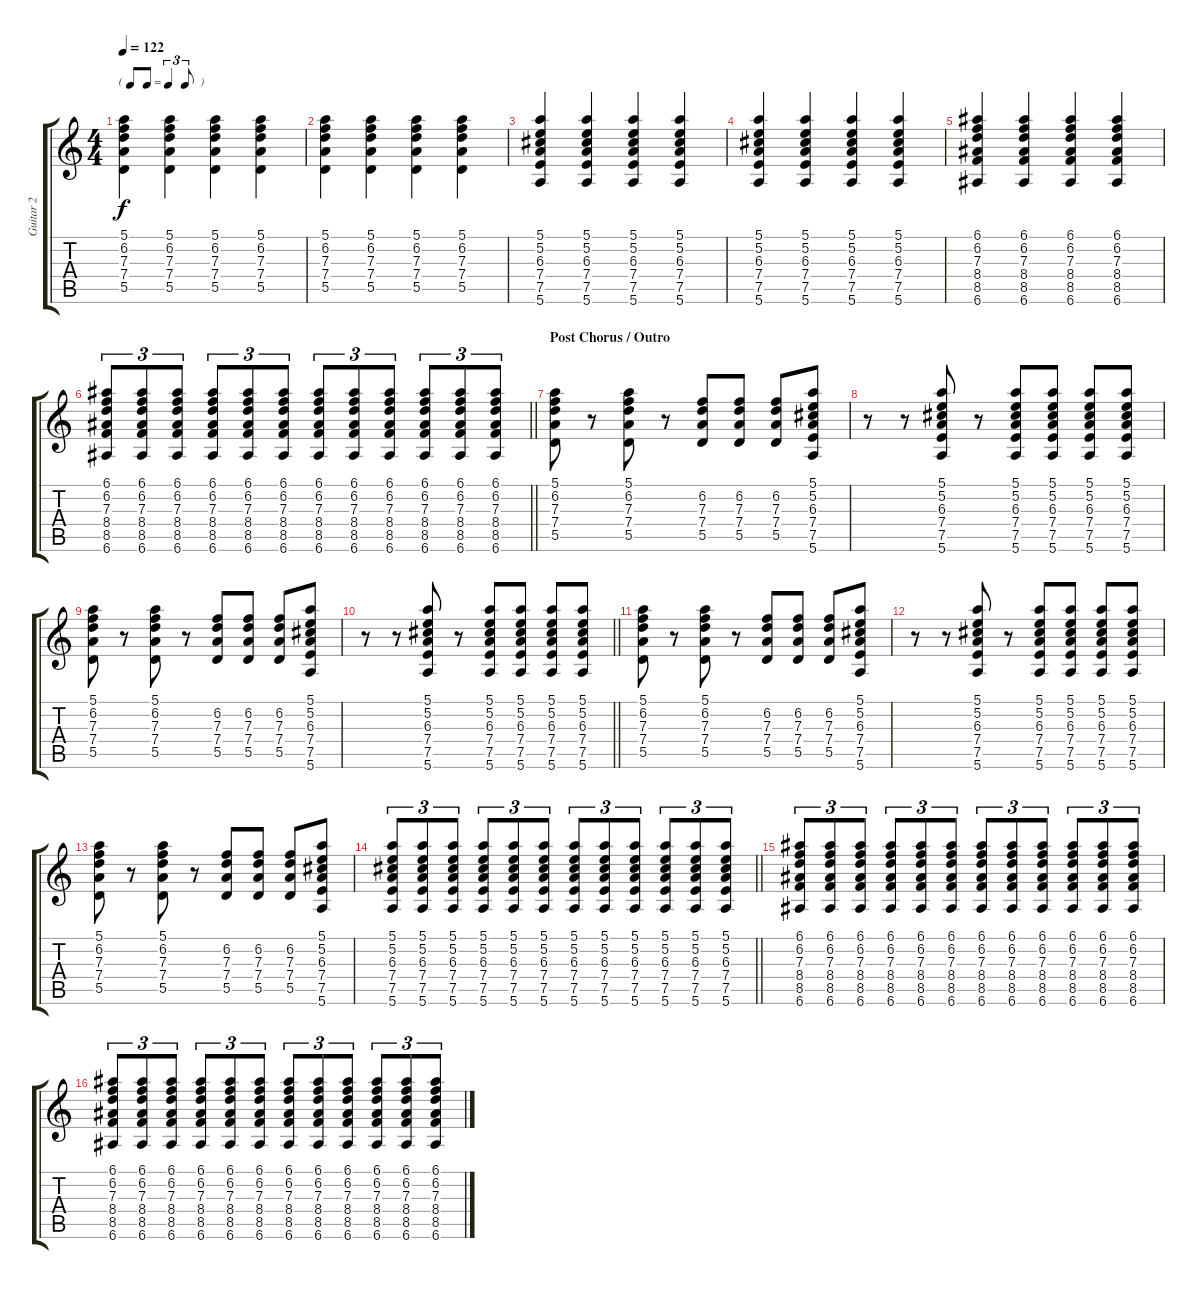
\track ("Guitar 2" "Guitar 2") {instrument distortionguitar}
\staff {score tabs}
\tuning (E4 B3 G3 D3 A2 E2) {hide}
\ts (4 4)
\tf triplet8th
\tempo 122
\clef g2
\ks c
(5.1 6.2 7.3 7.4 5.5).4{dy f} (5.1 6.2 7.3 7.4 5.5).4 (5.1 6.2 7.3 7.4 5.5).4 (5.1 6.2 7.3 7.4 5.5).4 |
(5.1 6.2 7.3 7.4 5.5).4 (5.1 6.2 7.3 7.4 5.5).4 (5.1 6.2 7.3 7.4 5.5).4 (5.1 6.2 7.3 7.4 5.5).4 |
(5.1 5.2 6.3 7.4 7.5 5.6).4 (5.1 5.2 6.3 7.4 7.5 5.6).4 (5.1 5.2 6.3 7.4 7.5 5.6).4 (5.1 5.2 6.3 7.4 7.5 5.6).4 |
(5.1 5.2 6.3 7.4 7.5 5.6).4 (5.1 5.2 6.3 7.4 7.5 5.6).4 (5.1 5.2 6.3 7.4 7.5 5.6).4 (5.1 5.2 6.3 7.4 7.5 5.6).4 |
(6.1 6.2 7.3 8.4 8.5 6.6).4 (6.1 6.2 7.3 8.4 8.5 6.6).4 (6.1 6.2 7.3 8.4 8.5 6.6).4 (6.1 6.2 7.3 8.4 8.5 6.6).4 |
\barLineRight lightlight
(6.1 6.2 7.3 8.4 8.5 6.6).8{tu (3 2)} (6.1 6.2 7.3 8.4 8.5 6.6).8{tu (3 2)} (6.1 6.2 7.3 8.4 8.5 6.6).8{tu (3 2)} (6.1 6.2 7.3 8.4 8.5 6.6).8{tu (3 2)} (6.1 6.2 7.3 8.4 8.5 6.6).8{tu (3 2)} (6.1 6.2 7.3 8.4 8.5 6.6).8{tu (3 2)} (6.1 6.2 7.3 8.4 8.5 6.6).8{tu (3 2)} (6.1 6.2 7.3 8.4 8.5 6.6).8{tu (3 2)} (6.1 6.2 7.3 8.4 8.5 6.6).8{tu (3 2)} (6.1 6.2 7.3 8.4 8.5 6.6).8{tu (3 2)} (6.1 6.2 7.3 8.4 8.5 6.6).8{tu (3 2)} (6.1 6.2 7.3 8.4 8.5 6.6).8{tu (3 2)} |
\section ("" "Post Chorus / Outro")
(5.1 6.2 7.3 7.4 5.5).8 r.8 (5.1 6.2 7.3 7.4 5.5).8 r.8 (6.2 7.3 7.4 5.5).8 (6.2 7.3 7.4 5.5).8 (6.2 7.3 7.4 5.5).8 (5.1 5.2 6.3 7.4 7.5 5.6).8 |
r.8 r.8 (5.1 5.2 6.3 7.4 7.5 5.6).8 r.8 (5.1 5.2 6.3 7.4 7.5 5.6).8 (5.1 5.2 6.3 7.4 7.5 5.6).8 (5.1 5.2 6.3 7.4 7.5 5.6).8 (5.1 5.2 6.3 7.4 7.5 5.6).8 |
(5.1 6.2 7.3 7.4 5.5).8 r.8 (5.1 6.2 7.3 7.4 5.5).8 r.8 (6.2 7.3 7.4 5.5).8 (6.2 7.3 7.4 5.5).8 (6.2 7.3 7.4 5.5).8 (5.1 5.2 6.3 7.4 7.5 5.6).8 |
\barLineRight lightlight
r.8 r.8 (5.1 5.2 6.3 7.4 7.5 5.6).8 r.8 (5.1 5.2 6.3 7.4 7.5 5.6).8 (5.1 5.2 6.3 7.4 7.5 5.6).8 (5.1 5.2 6.3 7.4 7.5 5.6).8 (5.1 5.2 6.3 7.4 7.5 5.6).8 |
(5.1 6.2 7.3 7.4 5.5).8 r.8 (5.1 6.2 7.3 7.4 5.5).8 r.8 (6.2 7.3 7.4 5.5).8 (6.2 7.3 7.4 5.5).8 (6.2 7.3 7.4 5.5).8 (5.1 5.2 6.3 7.4 7.5 5.6).8 |
r.8 r.8 (5.1 5.2 6.3 7.4 7.5 5.6).8 r.8 (5.1 5.2 6.3 7.4 7.5 5.6).8 (5.1 5.2 6.3 7.4 7.5 5.6).8 (5.1 5.2 6.3 7.4 7.5 5.6).8 (5.1 5.2 6.3 7.4 7.5 5.6).8 |
(5.1 6.2 7.3 7.4 5.5).8 r.8 (5.1 6.2 7.3 7.4 5.5).8 r.8 (6.2 7.3 7.4 5.5).8 (6.2 7.3 7.4 5.5).8 (6.2 7.3 7.4 5.5).8 (5.1 5.2 6.3 7.4 7.5 5.6).8 |
\barLineRight lightlight
(5.1 5.2 6.3 7.4 7.5 5.6).8{tu (3 2)} (5.1 5.2 6.3 7.4 7.5 5.6).8{tu (3 2)} (5.1 5.2 6.3 7.4 7.5 5.6).8{tu (3 2)} (5.1 5.2 6.3 7.4 7.5 5.6).8{tu (3 2)} (5.1 5.2 6.3 7.4 7.5 5.6).8{tu (3 2)} (5.1 5.2 6.3 7.4 7.5 5.6).8{tu (3 2)} (5.1 5.2 6.3 7.4 7.5 5.6).8{tu (3 2)} (5.1 5.2 6.3 7.4 7.5 5.6).8{tu (3 2)} (5.1 5.2 6.3 7.4 7.5 5.6).8{tu (3 2)} (5.1 5.2 6.3 7.4 7.5 5.6).8{tu (3 2)} (5.1 5.2 6.3 7.4 7.5 5.6).8{tu (3 2)} (5.1 5.2 6.3 7.4 7.5 5.6).8{tu (3 2)} |
(6.1 6.2 7.3 8.4 8.5 6.6).8{tu (3 2)} (6.1 6.2 7.3 8.4 8.5 6.6).8{tu (3 2)} (6.1 6.2 7.3 8.4 8.5 6.6).8{tu (3 2)} (6.1 6.2 7.3 8.4 8.5 6.6).8{tu (3 2)} (6.1 6.2 7.3 8.4 8.5 6.6).8{tu (3 2)} (6.1 6.2 7.3 8.4 8.5 6.6).8{tu (3 2)} (6.1 6.2 7.3 8.4 8.5 6.6).8{tu (3 2)} (6.1 6.2 7.3 8.4 8.5 6.6).8{tu (3 2)} (6.1 6.2 7.3 8.4 8.5 6.6).8{tu (3 2)} (6.1 6.2 7.3 8.4 8.5 6.6).8{tu (3 2)} (6.1 6.2 7.3 8.4 8.5 6.6).8{tu (3 2)} (6.1 6.2 7.3 8.4 8.5 6.6).8{tu (3 2)} |
(6.1 6.2 7.3 8.4 8.5 6.6).8{tu (3 2)} (6.1 6.2 7.3 8.4 8.5 6.6).8{tu (3 2)} (6.1 6.2 7.3 8.4 8.5 6.6).8{tu (3 2)} (6.1 6.2 7.3 8.4 8.5 6.6).8{tu (3 2)} (6.1 6.2 7.3 8.4 8.5 6.6).8{tu (3 2)} (6.1 6.2 7.3 8.4 8.5 6.6).8{tu (3 2)} (6.1 6.2 7.3 8.4 8.5 6.6).8{tu (3 2)} (6.1 6.2 7.3 8.4 8.5 6.6).8{tu (3 2)} (6.1 6.2 7.3 8.4 8.5 6.6).8{tu (3 2)} (6.1 6.2 7.3 8.4 8.5 6.6).8{tu (3 2)} (6.1 6.2 7.3 8.4 8.5 6.6).8{tu (3 2)} (6.1 6.2 7.3 8.4 8.5 6.6).8{tu (3 2)}
